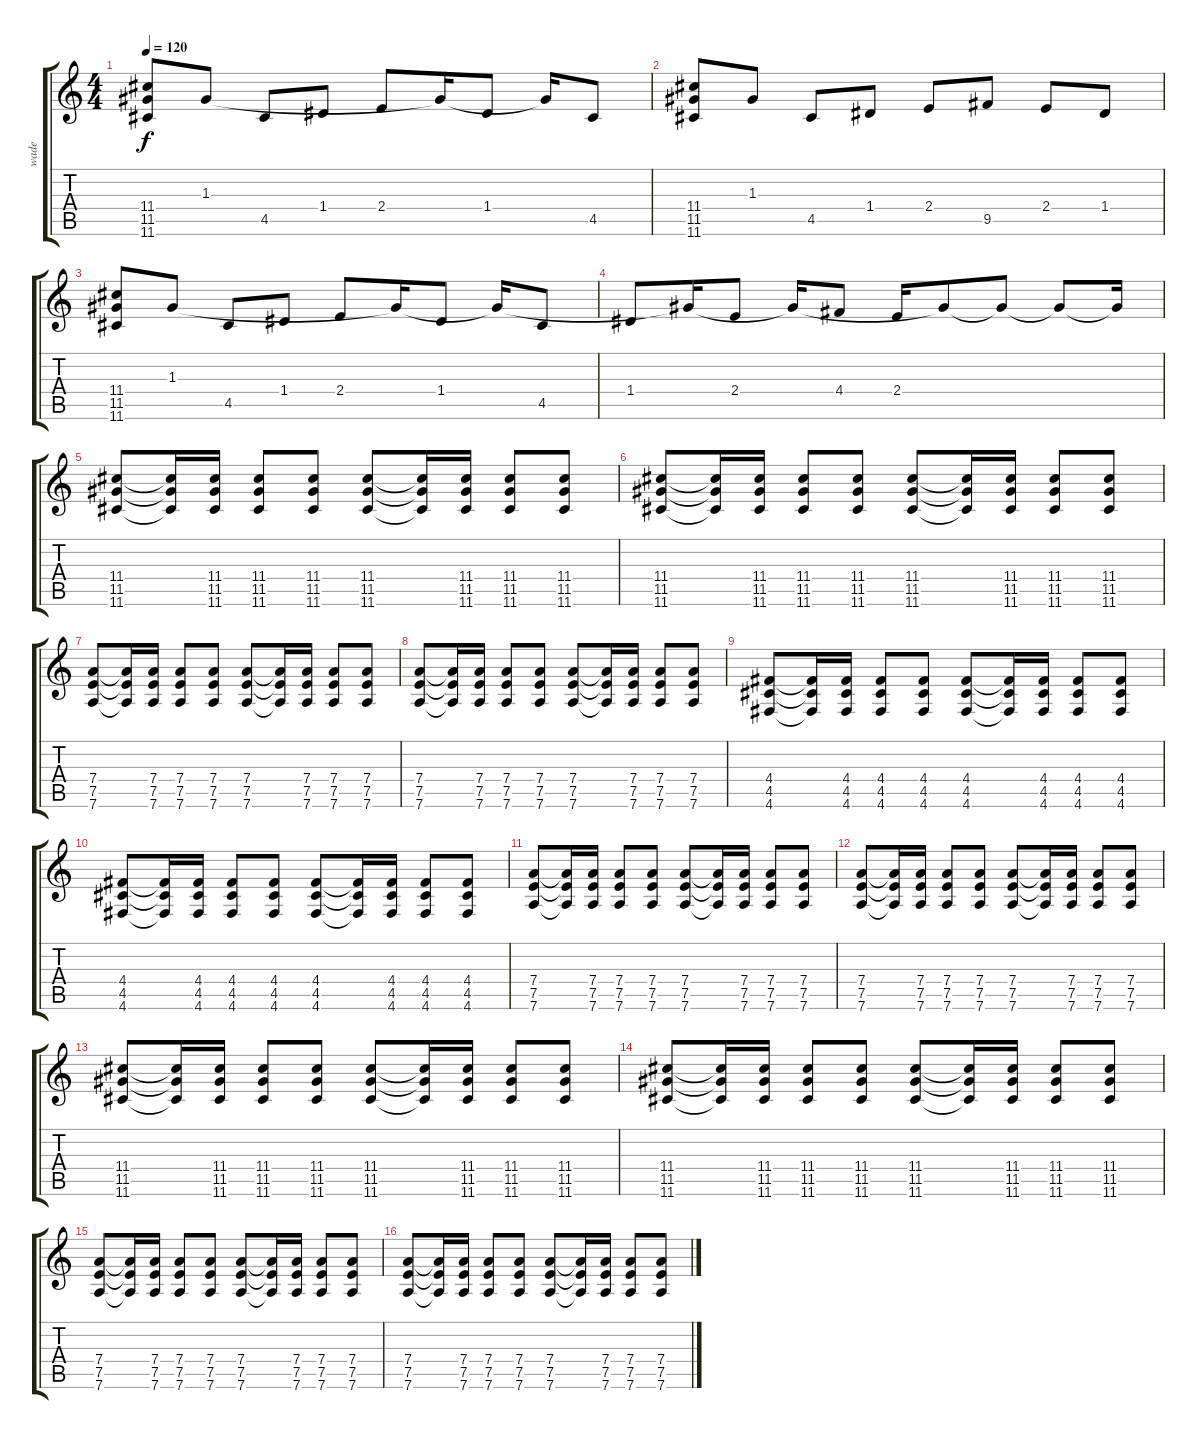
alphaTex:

\track ("wade" "wade") {instrument overdrivenguitar}
\staff {score tabs}
\tuning (E4 B3 G3 D3 A2 D2) {hide}
\ts (4 4)
\tempo 120
\clef g2
\ks c
(11.4 11.5 11.6).8{dy f} 1.3.8 4.5.8 1.4.8 2.4.8 1.3{t}.16 1.4.8 1.3{t}.16 4.5.8 |
(11.4 11.5 11.6).8 1.3.8 4.5.8 1.4.8 2.4.8 9.5.8 2.4.8 1.4.8 |
(11.4 11.5 11.6).8 1.3.8 4.5.8 1.4.8 2.4.8 1.3{t}.16 1.4.8 1.3{t}.16 4.5.8 |
1.4.8 1.3{t}.16 2.4.8 1.3{t}.16 4.4.8 2.4.16 1.3{t}.8 1.3{t}.8 1.3{t}.8 1.3{t}.16 |
(11.4 11.5 11.6).8 (11.4{t} 11.5{t} 11.6{t}).16 (11.4 11.5 11.6).16 (11.4 11.5 11.6).8 (11.4 11.5 11.6).8 (11.4 11.5 11.6).8 (11.4{t} 11.5{t} 11.6{t}).16 (11.4 11.5 11.6).16 (11.4 11.5 11.6).8 (11.4 11.5 11.6).8 |
(11.4 11.5 11.6).8 (11.4{t} 11.5{t} 11.6{t}).16 (11.4 11.5 11.6).16 (11.4 11.5 11.6).8 (11.4 11.5 11.6).8 (11.4 11.5 11.6).8 (11.4{t} 11.5{t} 11.6{t}).16 (11.4 11.5 11.6).16 (11.4 11.5 11.6).8 (11.4 11.5 11.6).8 |
(7.4 7.5 7.6).8 (7.4{t} 7.5{t} 7.6{t}).16 (7.4 7.5 7.6).16 (7.4 7.5 7.6).8 (7.4 7.5 7.6).8 (7.4 7.5 7.6).8 (7.4{t} 7.5{t} 7.6{t}).16 (7.4 7.5 7.6).16 (7.4 7.5 7.6).8 (7.4 7.5 7.6).8 |
(7.4 7.5 7.6).8 (7.4{t} 7.5{t} 7.6{t}).16 (7.4 7.5 7.6).16 (7.4 7.5 7.6).8 (7.4 7.5 7.6).8 (7.4 7.5 7.6).8 (7.4{t} 7.5{t} 7.6{t}).16 (7.4 7.5 7.6).16 (7.4 7.5 7.6).8 (7.4 7.5 7.6).8 |
(4.4 4.5 4.6).8 (4.4{t} 4.5{t} 4.6{t}).16 (4.4 4.5 4.6).16 (4.4 4.5 4.6).8 (4.4 4.5 4.6).8 (4.4 4.5 4.6).8 (4.4{t} 4.5{t} 4.6{t}).16 (4.4 4.5 4.6).16 (4.4 4.5 4.6).8 (4.4 4.5 4.6).8 |
(4.4 4.5 4.6).8 (4.4{t} 4.5{t} 4.6{t}).16 (4.4 4.5 4.6).16 (4.4 4.5 4.6).8 (4.4 4.5 4.6).8 (4.4 4.5 4.6).8 (4.4{t} 4.5{t} 4.6{t}).16 (4.4 4.5 4.6).16 (4.4 4.5 4.6).8 (4.4 4.5 4.6).8 |
(7.4 7.5 7.6).8 (7.4{t} 7.5{t} 7.6{t}).16 (7.4 7.5 7.6).16 (7.4 7.5 7.6).8 (7.4 7.5 7.6).8 (7.4 7.5 7.6).8 (7.4{t} 7.5{t} 7.6{t}).16 (7.4 7.5 7.6).16 (7.4 7.5 7.6).8 (7.4 7.5 7.6).8 |
(7.4 7.5 7.6).8 (7.4{t} 7.5{t} 7.6{t}).16 (7.4 7.5 7.6).16 (7.4 7.5 7.6).8 (7.4 7.5 7.6).8 (7.4 7.5 7.6).8 (7.4{t} 7.5{t} 7.6{t}).16 (7.4 7.5 7.6).16 (7.4 7.5 7.6).8 (7.4 7.5 7.6).8 |
(11.4 11.5 11.6).8 (11.4{t} 11.5{t} 11.6{t}).16 (11.4 11.5 11.6).16 (11.4 11.5 11.6).8 (11.4 11.5 11.6).8 (11.4 11.5 11.6).8 (11.4{t} 11.5{t} 11.6{t}).16 (11.4 11.5 11.6).16 (11.4 11.5 11.6).8 (11.4 11.5 11.6).8 |
(11.4 11.5 11.6).8 (11.4{t} 11.5{t} 11.6{t}).16 (11.4 11.5 11.6).16 (11.4 11.5 11.6).8 (11.4 11.5 11.6).8 (11.4 11.5 11.6).8 (11.4{t} 11.5{t} 11.6{t}).16 (11.4 11.5 11.6).16 (11.4 11.5 11.6).8 (11.4 11.5 11.6).8 |
(7.4 7.5 7.6).8 (7.4{t} 7.5{t} 7.6{t}).16 (7.4 7.5 7.6).16 (7.4 7.5 7.6).8 (7.4 7.5 7.6).8 (7.4 7.5 7.6).8 (7.4{t} 7.5{t} 7.6{t}).16 (7.4 7.5 7.6).16 (7.4 7.5 7.6).8 (7.4 7.5 7.6).8 |
(7.4 7.5 7.6).8 (7.4{t} 7.5{t} 7.6{t}).16 (7.4 7.5 7.6).16 (7.4 7.5 7.6).8 (7.4 7.5 7.6).8 (7.4 7.5 7.6).8 (7.4{t} 7.5{t} 7.6{t}).16 (7.4 7.5 7.6).16 (7.4 7.5 7.6).8 (7.4 7.5 7.6).8
